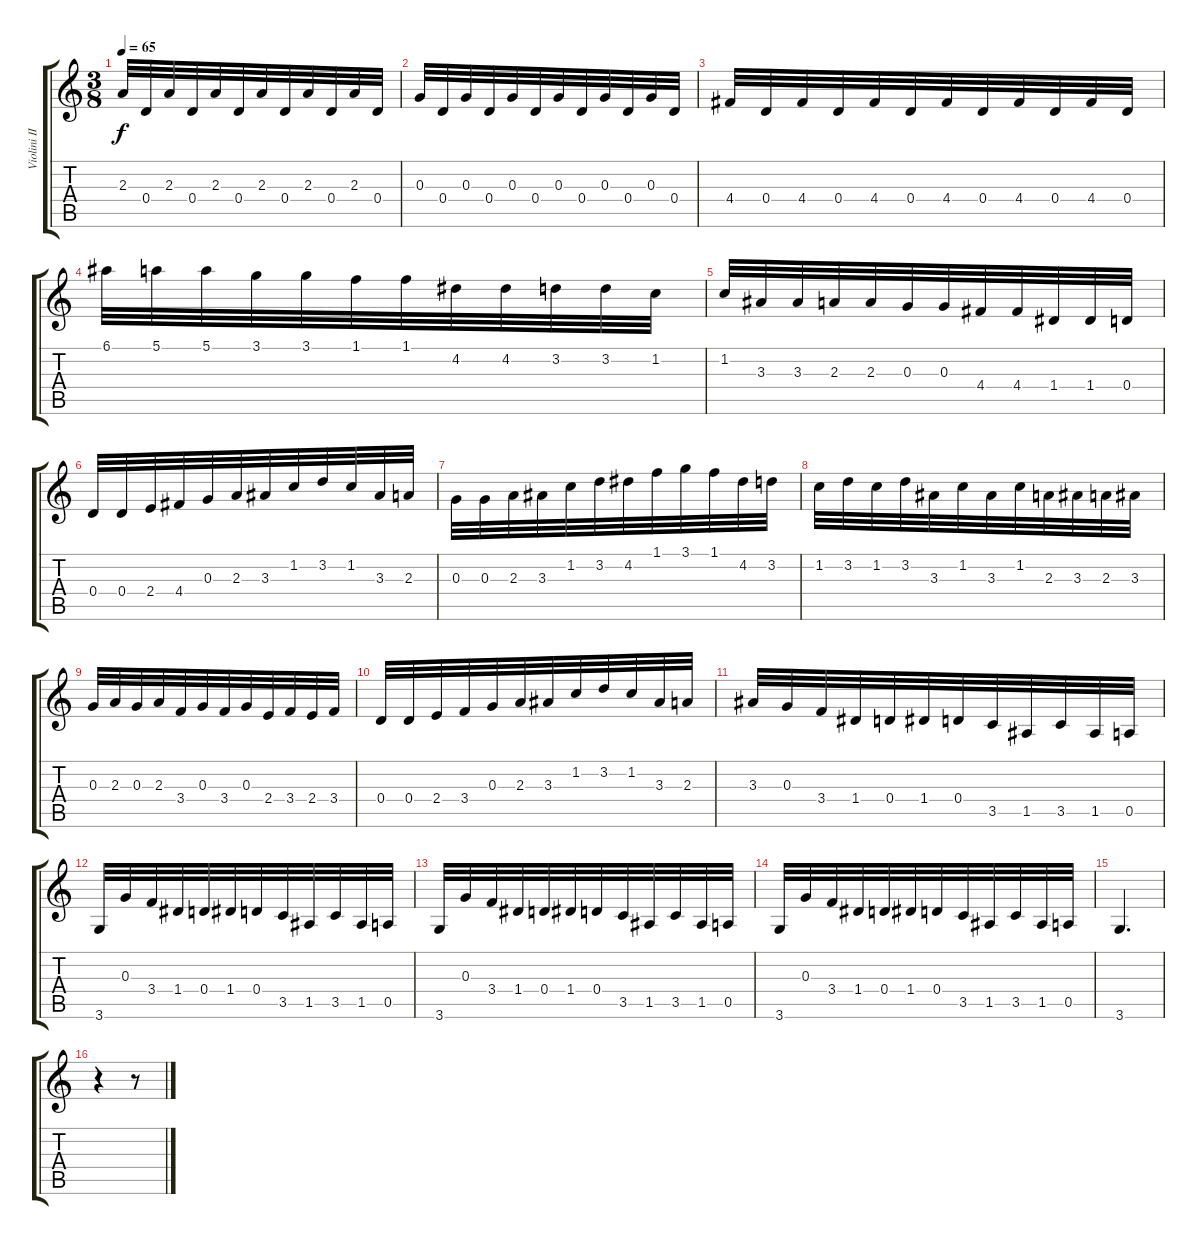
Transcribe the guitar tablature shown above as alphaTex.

\track ("Violini II" "Violini II") {instrument distortionguitar}
\staff {score tabs}
\tuning (E4 B3 G3 D3 A2 E2) {hide}
\ts (3 8)
\tempo 65
\clef g2
\ks c
2.3.32{dy f} 0.4.32 2.3.32 0.4.32 2.3.32 0.4.32 2.3.32 0.4.32 2.3.32 0.4.32 2.3.32 0.4.32 |
0.3.32 0.4.32 0.3.32 0.4.32 0.3.32 0.4.32 0.3.32 0.4.32 0.3.32 0.4.32 0.3.32 0.4.32 |
4.4.32 0.4.32 4.4.32 0.4.32 4.4.32 0.4.32 4.4.32 0.4.32 4.4.32 0.4.32 4.4.32 0.4.32 |
6.1.32 5.1.32 5.1.32 3.1.32 3.1.32 1.1.32 1.1.32 4.2.32 4.2.32 3.2.32 3.2.32 1.2.32 |
1.2.32 3.3.32 3.3.32 2.3.32 2.3.32 0.3.32 0.3.32 4.4.32 4.4.32 1.4.32 1.4.32 0.4.32 |
0.4.32 0.4.32 2.4.32 4.4.32 0.3.32 2.3.32 3.3.32 1.2.32 3.2.32 1.2.32 3.3.32 2.3.32 |
0.3.32 0.3.32 2.3.32 3.3.32 1.2.32 3.2.32 4.2.32 1.1.32 3.1.32 1.1.32 4.2.32 3.2.32 |
1.2.32 3.2.32 1.2.32 3.2.32 3.3.32 1.2.32 3.3.32 1.2.32 2.3.32 3.3.32 2.3.32 3.3.32 |
0.3.32 2.3.32 0.3.32 2.3.32 3.4.32 0.3.32 3.4.32 0.3.32 2.4.32 3.4.32 2.4.32 3.4.32 |
0.4.32 0.4.32 2.4.32 3.4.32 0.3.32 2.3.32 3.3.32 1.2.32 3.2.32 1.2.32 3.3.32 2.3.32 |
3.3.32 0.3.32 3.4.32 1.4.32 0.4.32 1.4.32 0.4.32 3.5.32 1.5.32 3.5.32 1.5.32 0.5.32 |
3.6.32 0.3.32 3.4.32 1.4.32 0.4.32 1.4.32 0.4.32 3.5.32 1.5.32 3.5.32 1.5.32 0.5.32 |
3.6.32 0.3.32 3.4.32 1.4.32 0.4.32 1.4.32 0.4.32 3.5.32 1.5.32 3.5.32 1.5.32 0.5.32 |
3.6.32 0.3.32 3.4.32 1.4.32 0.4.32 1.4.32 0.4.32 3.5.32 1.5.32 3.5.32 1.5.32 0.5.32 |
3.6.4{d} |
r.4 r.8
